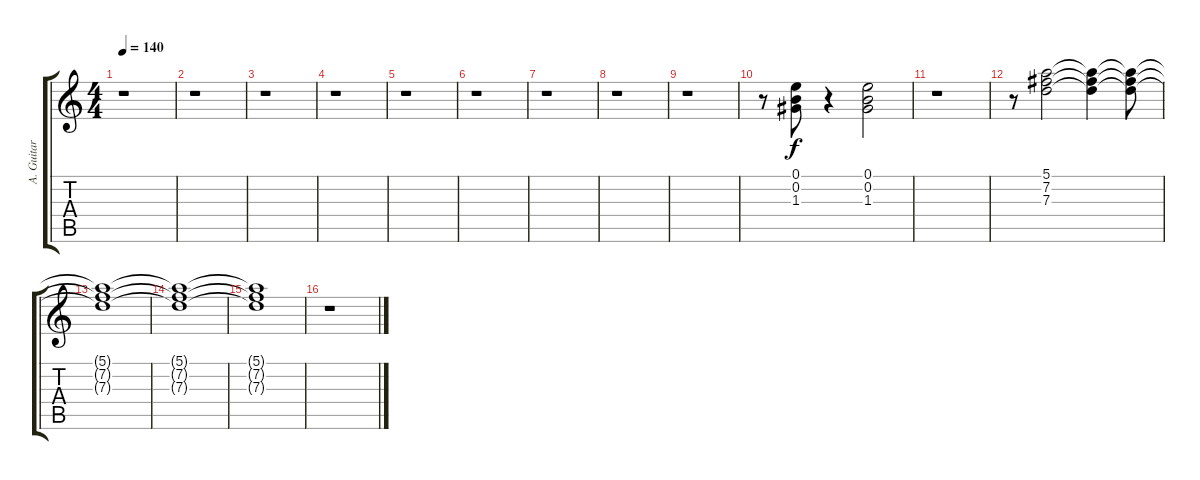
\track ("A. Guitar III" "A. Guitar ") {instrument acousticguitarnylon}
\staff {score tabs}
\tuning (E4 B3 G3 D3 A2 E2) {hide}
\ts (4 4)
\tempo 140
\clef g2
\ks c
r.1{dy f} |
r.1 |
r.1 |
r.1 |
r.1 |
r.1 |
r.1 |
r.1 |
r.1 |
r.8 (0.1 0.2 1.3).8 r.4 (0.1 0.2 1.3).2 |
r.1 |
r.8 (5.1 7.2 7.3).2 (5.1{t} 7.2{t} 7.3{t}).4 (5.1{t} 7.2{t} 7.3{t}).8 |
(5.1{t} 7.2{t} 7.3{t}).1 |
(5.1{t} 7.2{t} 7.3{t}).1 |
(5.1{t} 7.2{t} 7.3{t}).1 |
r.1
